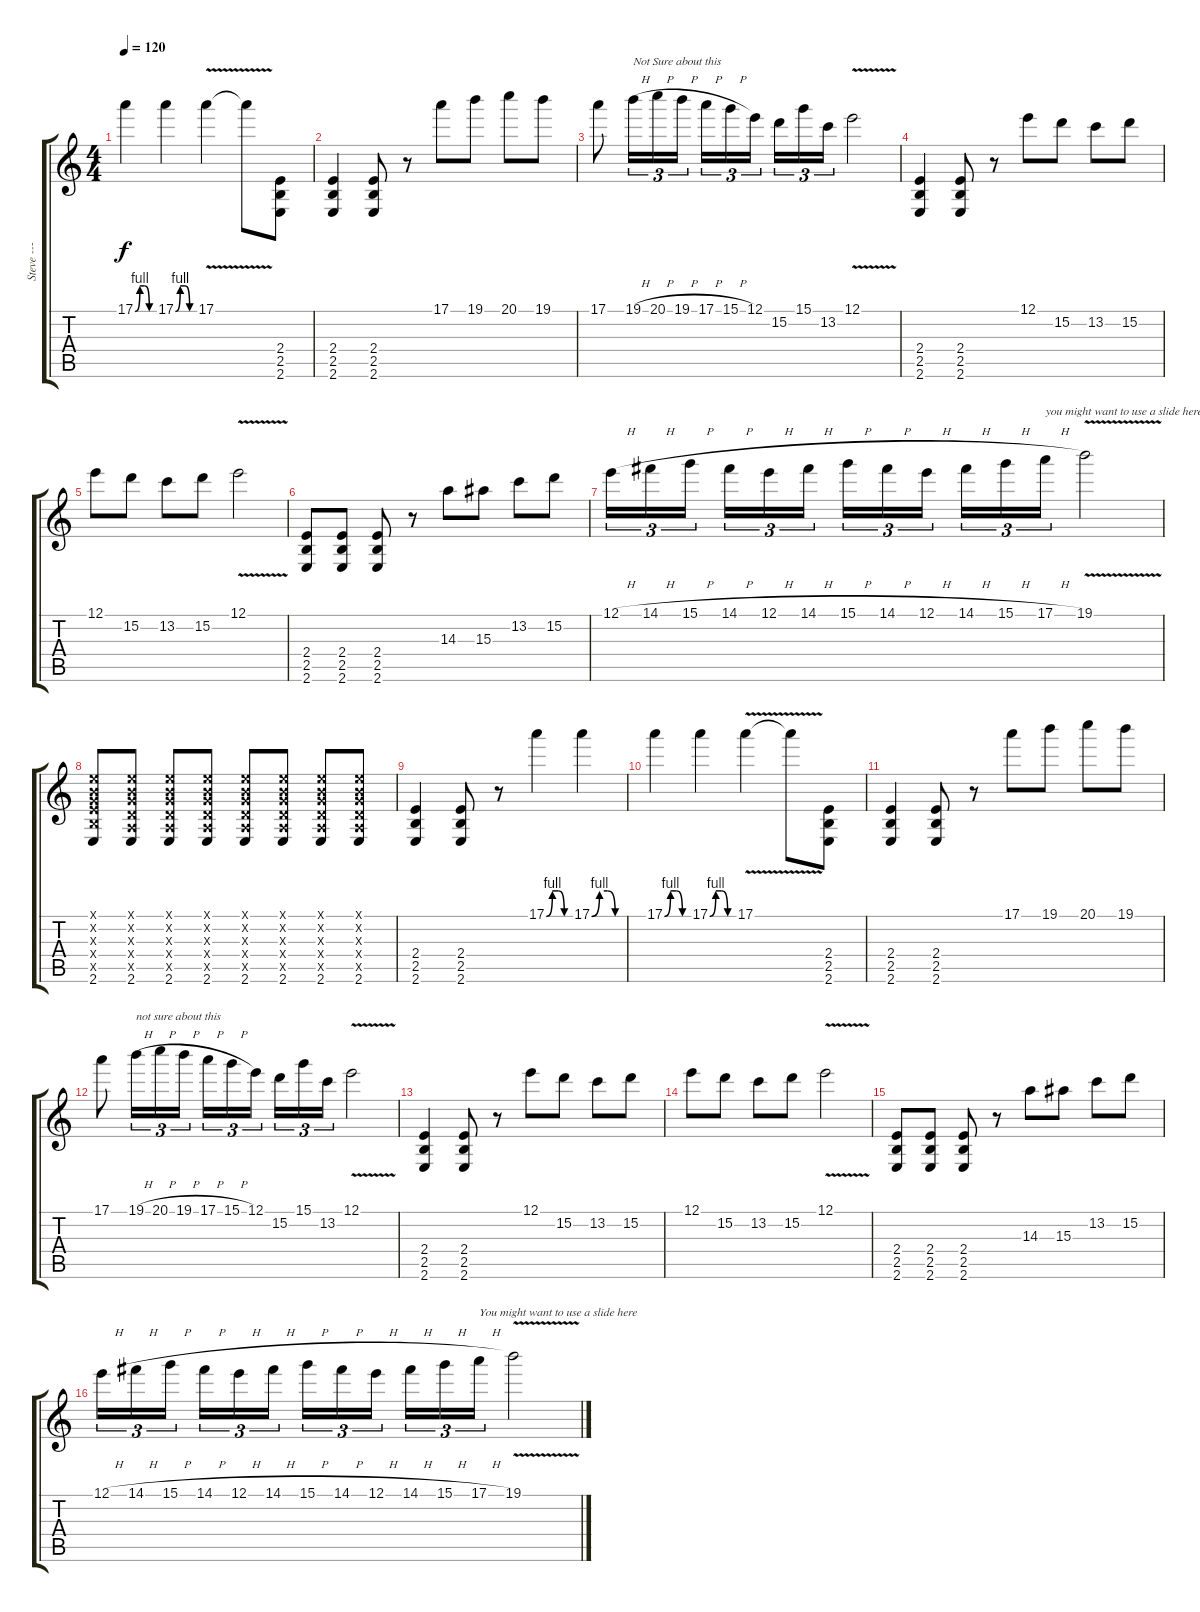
\track ("Steve --- Guitar" "Steve --- ") {instrument distortionguitar}
\staff {score tabs}
\tuning (E4 B3 G3 D3 A2 D2) {hide}
\ts (4 4)
\tempo 120
\clef g2
\ks c
17.1{be (custom 0 0 15 4 30 4 45 0 60 0)}.4{dy f} 17.1{be (custom 0 0 15 4 30 4 45 0 60 0)}.4 17.1{v}.4 17.1{t}.8 (2.4 2.5 2.6).8 |
(2.4 2.5 2.6).4 (2.4 2.5 2.6).8 r.8 17.1.8 19.1.8 20.1.8 19.1.8 |
17.1.8 19.1{h}.16{tu (3 2) txt "Not Sure about this"} 20.1{h}.16{tu (3 2)} 19.1{h}.16{tu (3 2)} 17.1{h}.16{tu (3 2)} 15.1{h}.16{tu (3 2)} 12.1.16{tu (3 2)} 15.2.16{tu (3 2)} 15.1.16{tu (3 2)} 13.2.16{tu (3 2)} 12.1{v}.2 |
(2.4 2.5 2.6).4 (2.4 2.5 2.6).8 r.8 12.1.8 15.2.8 13.2.8 15.2.8 |
12.1.8 15.2.8 13.2.8 15.2.8 12.1{v}.2 |
(2.4 2.5 2.6).8 (2.4 2.5 2.6).8 (2.4 2.5 2.6).8 r.8 14.3.8 15.3.8 13.2.8 15.2.8 |
12.1{h}.16{tu (3 2)} 14.1{h}.16{tu (3 2)} 15.1{h}.16{tu (3 2)} 14.1{h}.16{tu (3 2)} 12.1{h}.16{tu (3 2)} 14.1{h}.16{tu (3 2)} 15.1{h}.16{tu (3 2)} 14.1{h}.16{tu (3 2)} 12.1{h}.16{tu (3 2)} 14.1{h}.16{tu (3 2)} 15.1{h}.16{tu (3 2)} 17.1{h}.16{tu (3 2) txt "you might want to use a slide here"} 19.1{v}.2 |
(0.1{x} 0.2{x} 0.3{x} 2.4{x} 2.5{x} 2.6).8 (0.1{x} 0.2{x} 0.3{x} 0.4{x} 0.5{x} 2.6).8 (0.1{x} 0.2{x} 0.3{x} 0.4{x} 0.5{x} 2.6).8 (0.1{x} 0.2{x} 0.3{x} 0.4{x} 0.5{x} 2.6).8 (0.1{x} 0.2{x} 0.3{x} 0.4{x} 0.5{x} 2.6).8 (0.1{x} 0.2{x} 0.3{x} 0.4{x} 0.5{x} 2.6).8 (0.1{x} 0.2{x} 0.3{x} 0.4{x} 0.5{x} 2.6).8 (0.1{x} 0.2{x} 0.3{x} 0.4{x} 0.5{x} 2.6).8 |
(2.4 2.5 2.6).4 (2.4 2.5 2.6).8 r.8 17.1{be (custom 0 0 15 4 30 4 45 0 60 0)}.4 17.1{be (custom 0 0 15 4 30 4 45 0 60 0)}.4 |
17.1{be (custom 0 0 15 4 30 4 45 0 60 0)}.4 17.1{be (custom 0 0 15 4 30 4 45 0 60 0)}.4 17.1{v}.4 17.1{t}.8 (2.4 2.5 2.6).8 |
(2.4 2.5 2.6).4 (2.4 2.5 2.6).8 r.8 17.1.8 19.1.8 20.1.8 19.1.8 |
17.1.8 19.1{h}.16{tu (3 2) txt "not sure about this"} 20.1{h}.16{tu (3 2)} 19.1{h}.16{tu (3 2)} 17.1{h}.16{tu (3 2)} 15.1{h}.16{tu (3 2)} 12.1.16{tu (3 2)} 15.2.16{tu (3 2)} 15.1.16{tu (3 2)} 13.2.16{tu (3 2)} 12.1{v}.2 |
(2.4 2.5 2.6).4 (2.4 2.5 2.6).8 r.8 12.1.8 15.2.8 13.2.8 15.2.8 |
12.1.8 15.2.8 13.2.8 15.2.8 12.1{v}.2 |
(2.4 2.5 2.6).8 (2.4 2.5 2.6).8 (2.4 2.5 2.6).8 r.8 14.3.8 15.3.8 13.2.8 15.2.8 |
12.1{h}.16{tu (3 2)} 14.1{h}.16{tu (3 2)} 15.1{h}.16{tu (3 2)} 14.1{h}.16{tu (3 2)} 12.1{h}.16{tu (3 2)} 14.1{h}.16{tu (3 2)} 15.1{h}.16{tu (3 2)} 14.1{h}.16{tu (3 2)} 12.1{h}.16{tu (3 2)} 14.1{h}.16{tu (3 2)} 15.1{h}.16{tu (3 2)} 17.1{h}.16{tu (3 2) txt "You might want to use a slide here"} 19.1{v}.2
